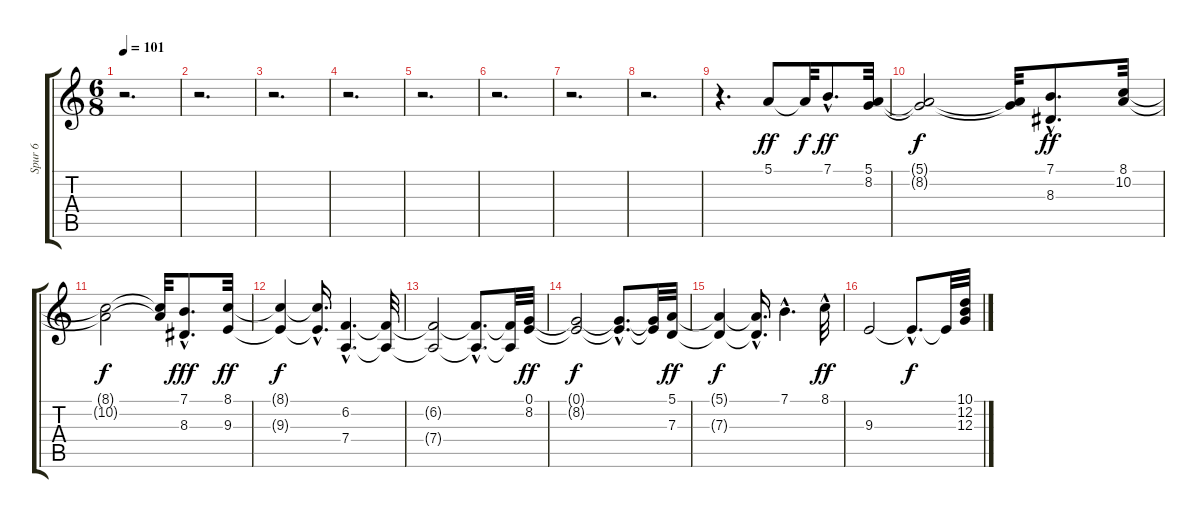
\track ("Spur 6" "Spur 6") {instrument choiraahs}
\staff {score tabs}
\tuning (E4 B3 G3 D3 A2 E2) {hide}
\ts (6 8)
\tempo 101
\clef g2
\ks c
r.2{d dy ff instrument choiraahs} |
r.2{d} |
r.2{d} |
r.2{d} |
r.2{d} |
r.2{d} |
r.2{d} |
r.2{d} |
r.4{d} 5.1.8 5.1{t}.32{dy f} 7.1{hac}.8{d dy ff} (5.1 8.2).32 |
(5.1{t} 8.2{t}).2{dy f} (5.1{t} 8.2{t}).32 (7.1{hac} 8.3{hac}).8{d dy ff} (8.1 10.2).32 |
(8.1{t} 10.2{t}).2{dy f} (8.1{t} 10.2{t}).32 (7.1{hac} 8.3{hac}).8{d dy fff} (8.1 9.3).32{dy ff} |
(8.1{t} 9.3{t}).4{dy f} (8.1{t} 9.3{hac t}).16{d} (6.2{hac} 7.4{hac}).4{d} (6.2{t} 7.4{t}).32 |
(6.2{t} 7.4{t}).2 (6.2{hac t} 7.4{hac t}).8{d} (6.2{t} 7.4{t}).32 (0.1 8.2).32{dy ff} |
(0.1{t} 8.2{t}).2{dy f} (0.1{hac t} 8.2{hac t}).8{d} (0.1{t} 8.2{t}).32 (5.1 7.3).32{dy ff} |
(5.1{t} 7.3{t}).4{dy f} (5.1{hac t} 7.3{hac t}).16{d} 7.1{hac}.4{d} 8.1{hac}.32{dy ff} |
9.3.2 9.3{hac t}.8{d dy f} 9.3{t}.32 (10.1 12.2 12.3).32
